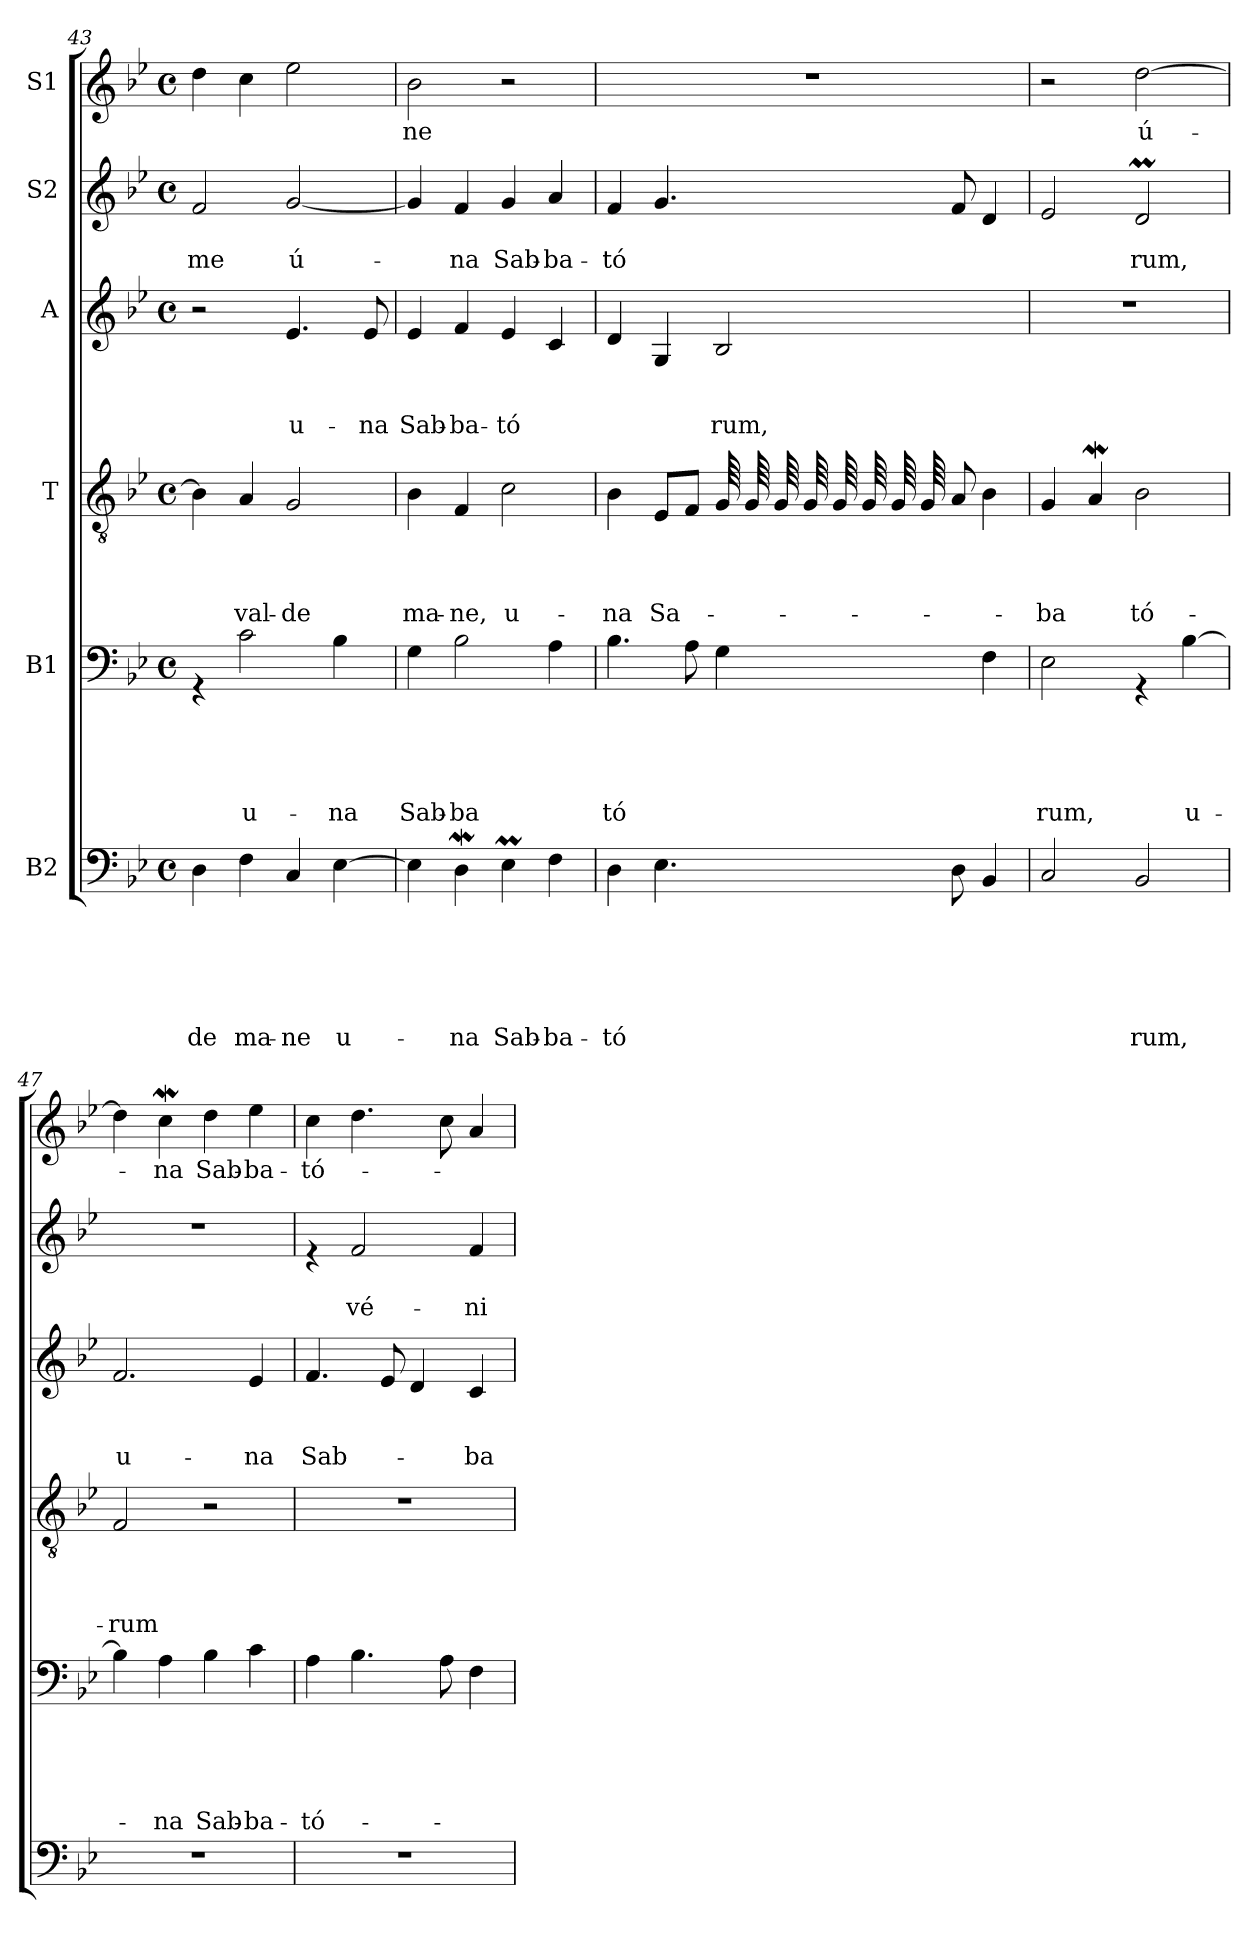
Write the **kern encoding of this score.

**kern	**text	**text	**text	**text	**text	**text	**kern	**text	**text	**text	**text	**text	**kern	**text	**text	**text	**text	**kern	**text	**text	**text	**kern	**text	**text	**kern	**text
*part6	*part6	*part6	*part6	*part6	*part6	*part6	*part5	*part5	*part5	*part5	*part5	*part5	*part4	*part4	*part4	*part4	*part4	*part3	*part3	*part3	*part3	*part2	*part2	*part2	*part1	*part1
*staff6	*staff6	*staff6	*staff6	*staff6	*staff6	*staff6	*staff5	*staff5	*staff5	*staff5	*staff5	*staff5	*staff4	*staff4	*staff4	*staff4	*staff4	*staff3	*staff3	*staff3	*staff3	*staff2	*staff2	*staff2	*staff1	*staff1
*I"B2	*	*	*	*	*	*	*I"B1	*	*	*	*	*	*I"T	*	*	*	*	*I"A	*	*	*	*I"S2	*	*	*I"S1	*
*clefF4	*	*	*	*	*	*	*clefF4	*	*	*	*	*	*clefGv2	*	*	*	*	*clefG2	*	*	*	*clefG2	*	*	*clefG2	*
*k[b-e-]	*	*	*	*	*	*	*k[b-e-]	*	*	*	*	*	*k[b-e-]	*	*	*	*	*k[b-e-]	*	*	*	*k[b-e-]	*	*	*k[b-e-]	*
*B-:	*	*	*	*	*	*	*B-:	*	*	*	*	*	*B-:	*	*	*	*	*B-:	*	*	*	*B-:	*	*	*B-:	*
*M4/4	*	*	*	*	*	*	*M4/4	*	*	*	*	*	*M4/4	*	*	*	*	*M4/4	*	*	*	*M4/4	*	*	*M4/4	*
*met(c)	*	*	*	*	*	*	*met(c)	*	*	*	*	*	*met(c)	*	*	*	*	*met(c)	*	*	*	*met(c)	*	*	*met(c)	*
=43	=43	=43	=43	=43	=43	=43	=43	=43	=43	=43	=43	=43	=43	=43	=43	=43	=43	=43	=43	=43	=43	=43	=43	=43	=43	=43
!	!	!	!	!	!	!LO:LY:b	!	!	!	!	!	!	!	!	!	!	!	!	!	!	!	!	!	!LO:LY:b	!	!
4D\	.	.	.	.	.	-de	4rGG	.	.	.	.	.	4B-\]	.	.	.	.	2r	.	.	.	2f/	.	-me	4dd\	.
!	!	!	!	!	!	!LO:LY:b	!	!	!	!	!	!LO:LY:b	!	!	!	!	!LO:LY:b	!	!	!	!	!	!	!	!	!
4F\	.	.	.	.	.	ma-	2c\	.	.	.	.	u-	4A/	.	.	.	val-	.	.	.	.	.	.	.	4cc\	.
!	!	!	!	!	!	!LO:LY:b	!	!	!	!	!	!	!	!	!	!	!LO:LY:b	!	!	!	!LO:LY:b	!	!	!LO:LY:b	!	!
4C/	.	.	.	.	.	-ne	.	.	.	.	.	.	2G/	.	.	.	-de	4.e-/	.	.	u-	[<2g/	.	ú-	2ee-\	.
!	!	!	!	!	!	!LO:LY:b	!	!	!	!	!	!LO:LY:b	!	!	!	!	!	!	!	!	!	!	!	!	!	!
[>4E-\	.	.	.	.	.	u-	4B-\	.	.	.	.	-na	.	.	.	.	.	.	.	.	.	.	.	.	.	.
!	!	!	!	!	!	!	!	!	!	!	!	!	!	!	!	!	!	!	!	!	!LO:LY:b	!	!	!	!	!
.	.	.	.	.	.	.	.	.	.	.	.	.	.	.	.	.	.	8e-/	.	.	-na	.	.	.	.	.
=44	=44	=44	=44	=44	=44	=44	=44	=44	=44	=44	=44	=44	=44	=44	=44	=44	=44	=44	=44	=44	=44	=44	=44	=44	=44	=44
!	!	!	!	!	!	!	!	!	!	!	!	!LO:LY:b	!	!	!	!	!LO:LY:b	!	!	!	!LO:LY:b	!	!	!	!	!LO:LY:b
4E-\]	.	.	.	.	.	.	4G\	.	.	.	.	Sab-	4B-\	.	.	.	ma-	4e-/	.	.	Sab-	4g/]	.	.	2b-\	ne
!	!	!	!	!	!	!LO:LY:b	!	!	!	!	!	!LO:LY:b	!	!	!	!	!LO:LY:b	!	!	!	!LO:LY:b	!	!	!LO:LY:b	!	!
4DW\	.	.	.	.	.	-na	2B-\	.	.	.	.	-ba	4F/	.	.	.	-ne,	4f/	.	.	-ba-	4f/	.	-na	.	.
!	!	!	!	!	!	!LO:LY:b	!	!	!	!	!	!	!	!	!	!	!LO:LY:b	!	!	!	!LO:LY:b	!	!	!LO:LY:b	!	!
4E-M\	.	.	.	.	.	Sab-	.	.	.	.	.	.	2c\	.	.	.	u-	4e-/	.	.	-tó	4g/	.	Sab-	2r	.
!	!	!	!	!	!	!LO:LY:b	!	!	!	!	!	!	!	!	!	!	!	!	!	!	!	!	!	!LO:LY:b	!	!
4F\	.	.	.	.	.	-ba-	4A\	.	.	.	.	.	.	.	.	.	.	4c/	.	.	.	4a/	.	-ba-	.	.
!!LO:PB:g=z
=45	=45	=45	=45	=45	=45	=45	=45	=45	=45	=45	=45	=45	=45	=45	=45	=45	=45	=45	=45	=45	=45	=45	=45	=45	=45	=45
!	!	!	!	!	!	!LO:LY:b	!	!	!	!	!	!LO:LY:b	!	!	!	!	!LO:LY:b	!	!	!	!	!	!	!LO:LY:b	!	!
4D\	.	.	.	.	.	-tó	4.B-\	.	.	.	.	tó	4B-\	.	.	.	-na	4d/	.	.	.	4f/	.	-tó	1r	.
!	!	!	!	!	!	!	!	!	!	!	!	!	!	!	!	!	!LO:LY:b	!	!	!	!	!	!	!	!	!
4.E-\	.	.	.	.	.	.	.	.	.	.	.	.	8E-/L	.	.	.	Sa-	4G/	.	.	.	4.g/	.	.	.	.
.	.	.	.	.	.	.	8A\	.	.	.	.	.	8F/J	.	.	.	.	.	.	.	.	.	.	.	.	.
!	!	!	!	!	!	!	!	!	!	!	!	!	!	!	!	!	!	!	!	!	!LO:LY:b	!	!	!	!	!
*	*	*	*	*	*	*	*	*	*	*	*	*	*tremolo	*	*	*	*	*	*	*	*	*	*	*	*	*
.	.	.	.	.	.	.	4G\	.	.	.	.	.	64G/LLLL	.	.	.	.	2B-/	.	.	rum,	.	.	.	.	.
.	.	.	.	.	.	.	.	.	.	.	.	.	64G/	.	.	.	.	.	.	.	.	.	.	.	.	.
.	.	.	.	.	.	.	.	.	.	.	.	.	64G/	.	.	.	.	.	.	.	.	.	.	.	.	.
.	.	.	.	.	.	.	.	.	.	.	.	.	64G/	.	.	.	.	.	.	.	.	.	.	.	.	.
.	.	.	.	.	.	.	.	.	.	.	.	.	64G/	.	.	.	.	.	.	.	.	.	.	.	.	.
.	.	.	.	.	.	.	.	.	.	.	.	.	64G/	.	.	.	.	.	.	.	.	.	.	.	.	.
.	.	.	.	.	.	.	.	.	.	.	.	.	64G/	.	.	.	.	.	.	.	.	.	.	.	.	.
.	.	.	.	.	.	.	.	.	.	.	.	.	64G/	.	.	.	.	.	.	.	.	.	.	.	.	.
*	*	*	*	*	*	*	*	*	*	*	*	*	*Xtremolo	*	*	*	*	*	*	*	*	*	*	*	*	*
8D\	.	.	.	.	.	.	.	.	.	.	.	.	8A/J	.	.	.	.	.	.	.	.	8f/	.	.	.	.
4BB-/	.	.	.	.	.	.	4F\	.	.	.	.	.	4B-\	.	.	.	.	.	.	.	.	4d/	.	.	.	.
=46	=46	=46	=46	=46	=46	=46	=46	=46	=46	=46	=46	=46	=46	=46	=46	=46	=46	=46	=46	=46	=46	=46	=46	=46	=46	=46
!	!	!	!	!	!	!	!	!	!	!	!	!LO:LY:b	!	!	!	!	!LO:LY:b	!	!	!	!	!	!	!	!	!
2C/	.	.	.	.	.	.	2E-\	.	.	.	.	rum,	4G/	.	.	.	-ba	1r	.	.	.	2e-/	.	.	2r	.
.	.	.	.	.	.	.	.	.	.	.	.	.	4AW/	.	.	.	.	.	.	.	.	.	.	.	.	.
!	!	!	!	!	!	!LO:LY:b	!	!	!	!	!	!	!	!	!	!	!LO:LY:b	!	!	!	!	!	!	!LO:LY:b	!	!LO:LY:b
2BB-/	.	.	.	.	.	rum,	4rGG	.	.	.	.	.	2B-\	.	.	.	tó-	.	.	.	.	2dm/	.	rum,	[>2dd\	ú-
!	!	!	!	!	!	!	!	!	!	!	!	!LO:LY:b	!	!	!	!	!	!	!	!	!	!	!	!	!	!
.	.	.	.	.	.	.	[>4B-\	.	.	.	.	u-	.	.	.	.	.	.	.	.	.	.	.	.	.	.
=47	=47	=47	=47	=47	=47	=47	=47	=47	=47	=47	=47	=47	=47	=47	=47	=47	=47	=47	=47	=47	=47	=47	=47	=47	=47	=47
!	!	!	!	!	!	!	!	!	!	!	!	!	!	!	!	!	!LO:LY:b	!	!	!	!LO:LY:b	!	!	!	!	!
1r	.	.	.	.	.	.	4B-\]	.	.	.	.	.	2F/	.	.	.	-rum	2.f/	.	.	u-	1r	.	.	4dd\]	.
!	!	!	!	!	!	!	!	!	!	!	!	!LO:LY:b	!	!	!	!	!	!	!	!	!	!	!	!	!	!LO:LY:b
.	.	.	.	.	.	.	4A\	.	.	.	.	-na	.	.	.	.	.	.	.	.	.	.	.	.	4ccW\	-na
!	!	!	!	!	!	!	!	!	!	!	!	!LO:LY:b	!	!	!	!	!	!	!	!	!	!	!	!	!	!LO:LY:b
.	.	.	.	.	.	.	4B-\	.	.	.	.	Sab-	2r	.	.	.	.	.	.	.	.	.	.	.	4dd\	Sab-
!	!	!	!	!	!	!	!	!	!	!	!	!LO:LY:b	!	!	!	!	!	!	!	!	!LO:LY:b	!	!	!	!	!LO:LY:b
.	.	.	.	.	.	.	4c\	.	.	.	.	-ba-	.	.	.	.	.	4e-/	.	.	-na	.	.	.	4ee-\	-ba-
=48	=48	=48	=48	=48	=48	=48	=48	=48	=48	=48	=48	=48	=48	=48	=48	=48	=48	=48	=48	=48	=48	=48	=48	=48	=48	=48
!	!	!	!	!	!	!	!	!	!	!	!	!LO:LY:b	!	!	!	!	!	!	!	!	!LO:LY:b	!	!	!	!	!LO:LY:b
1r	.	.	.	.	.	.	4A\	.	.	.	.	-tó-	1r	.	.	.	.	4.f/	.	.	Sab-	4re	.	.	4cc\	-tó-
!	!	!	!	!	!	!	!	!	!	!	!	!	!	!	!	!	!	!	!	!	!	!	!	!LO:LY:b	!	!
.	.	.	.	.	.	.	4.B-\	.	.	.	.	.	.	.	.	.	.	.	.	.	.	2f/	.	vé-	4.dd\	.
.	.	.	.	.	.	.	.	.	.	.	.	.	.	.	.	.	.	8e-/	.	.	.	.	.	.	.	.
.	.	.	.	.	.	.	.	.	.	.	.	.	.	.	.	.	.	4d/	.	.	.	.	.	.	.	.
.	.	.	.	.	.	.	8A\	.	.	.	.	.	.	.	.	.	.	.	.	.	.	.	.	.	8cc\	.
!	!	!	!	!	!	!	!	!	!	!	!	!	!	!	!	!	!	!	!	!	!LO:LY:b	!	!	!LO:LY:b	!	!
.	.	.	.	.	.	.	4F\	.	.	.	.	.	.	.	.	.	.	4c/	.	.	-ba-	4f/	.	-ni-	4a/	.
=	=	=	=	=	=	=	=	=	=	=	=	=	=	=	=	=	=	=	=	=	=	=	=	=	=	=
*-	*-	*-	*-	*-	*-	*-	*-	*-	*-	*-	*-	*-	*-	*-	*-	*-	*-	*-	*-	*-	*-	*-	*-	*-	*-	*-
